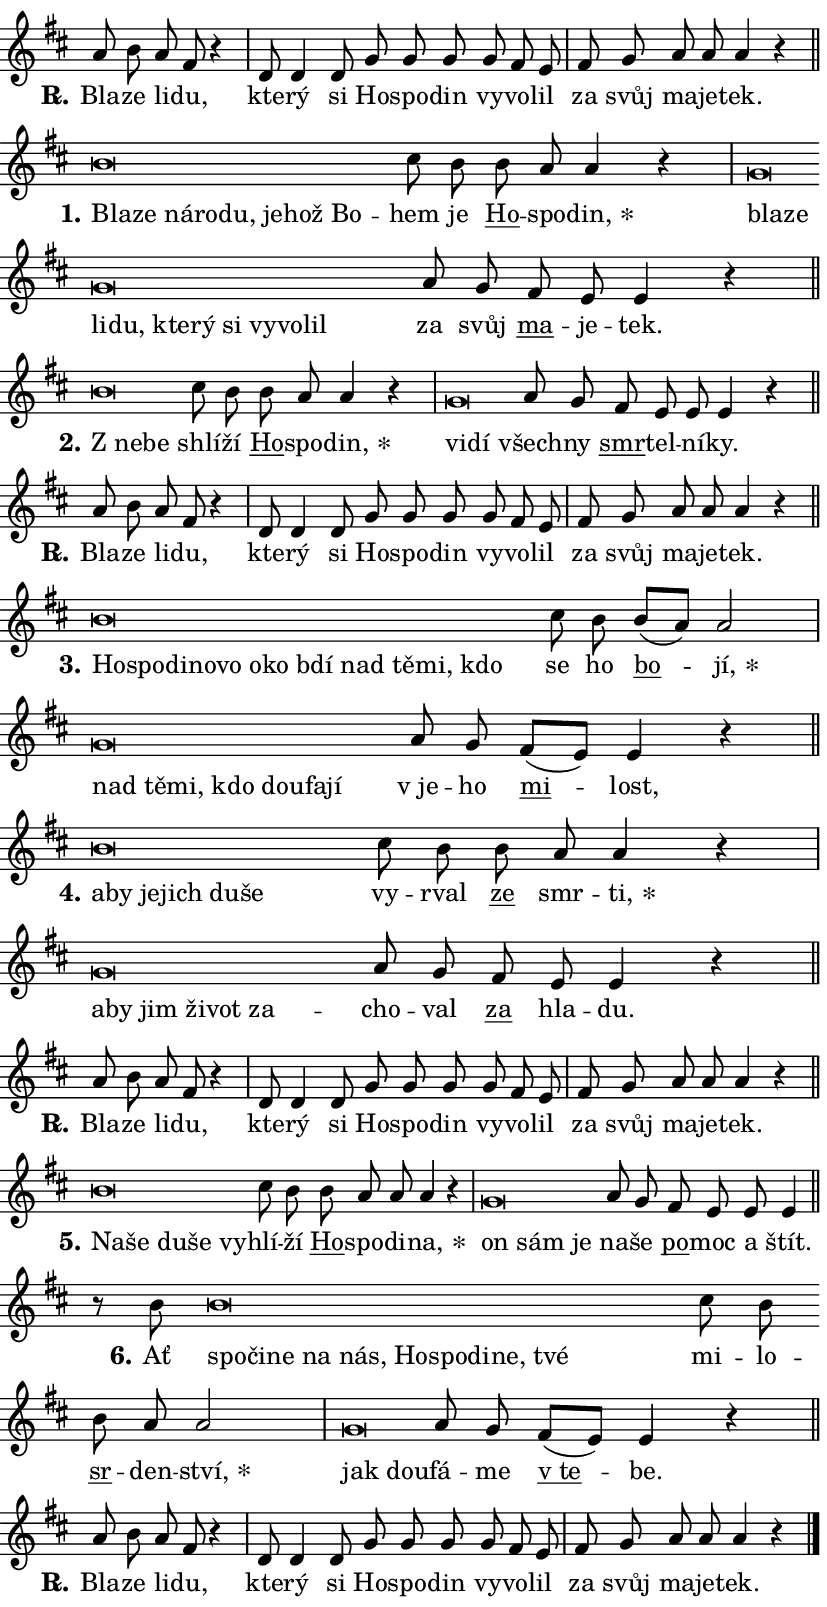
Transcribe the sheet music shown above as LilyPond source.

\version "2.24.0"
\header { tagline = "" }
\paper {
  indent = 0\cm
  top-margin = 0\cm
  right-margin = 0.13\cm % to fit lyric hyphens
  bottom-margin = 0\cm
  left-margin = 0\cm
  paper-width = 14\cm
  page-breaking = #ly:one-page-breaking
  system-system-spacing.basic-distance = #11
  score-system-spacing.basic-distance = #11
  ragged-last = ##f
}


%% Author: Thomas Morley
%% https://lists.gnu.org/archive/html/lilypond-user/2020-05/msg00002.html
#(define (line-position grob)
"Returns position of @var[grob} in current system:
   @code{'start}, if at first time-step
   @code{'end}, if at last time-step
   @code{'middle} otherwise
"
  (let* ((col (ly:item-get-column grob))
         (ln (ly:grob-object col 'left-neighbor))
         (rn (ly:grob-object col 'right-neighbor))
         (col-to-check-left (if (ly:grob? ln) ln col))
         (col-to-check-right (if (ly:grob? rn) rn col))
         (break-dir-left
           (and
             (ly:grob-property col-to-check-left 'non-musical #f)
             (ly:item-break-dir col-to-check-left)))
         (break-dir-right
           (and
             (ly:grob-property col-to-check-right 'non-musical #f)
             (ly:item-break-dir col-to-check-right))))
        (cond ((eqv? 1 break-dir-left) 'start)
              ((eqv? -1 break-dir-right) 'end)
              (else 'middle))))

#(define (tranparent-at-line-position vctor)
  (lambda (grob)
  "Relying on @code{line-position} select the relevant enry from @var{vctor}.
Used to determine transparency,"
    (case (line-position grob)
      ((end) (not (vector-ref vctor 0)))
      ((middle) (not (vector-ref vctor 1)))
      ((start) (not (vector-ref vctor 2))))))

noteHeadBreakVisibility =
#(define-music-function (break-visibility)(vector?)
"Makes @code{NoteHead}s transparent relying on @var{break-visibility}"
#{
  \override NoteHead.transparent =
    #(tranparent-at-line-position break-visibility)
#})

#(define delete-ledgers-for-transparent-note-heads
  (lambda (grob)
    "Reads whether a @code{NoteHead} is transparent.
If so this @code{NoteHead} is removed from @code{'note-heads} from
@var{grob}, which is supposed to be @code{LedgerLineSpanner}.
As a result ledgers are not printed for this @code{NoteHead}"
    (let* ((nhds-array (ly:grob-object grob 'note-heads))
           (nhds-list
             (if (ly:grob-array? nhds-array)
                 (ly:grob-array->list nhds-array)
                 '()))
           ;; Relies on the transparent-property being done before
           ;; Staff.LedgerLineSpanner.after-line-breaking is executed.
           ;; This is fragile ...
           (to-keep
             (remove
               (lambda (nhd)
                 (ly:grob-property nhd 'transparent #f))
               nhds-list)))
      ;; TODO find a better method to iterate over grob-arrays, similiar
      ;; to filter/remove etc for lists
      ;; For now rebuilt from scratch
      (set! (ly:grob-object grob 'note-heads)  '())
      (for-each
        (lambda (nhd)
          (ly:pointer-group-interface::add-grob grob 'note-heads nhd))
        to-keep))))

squashNotes = {
  \override NoteHead.X-extent = #'(-0.2 . 0.2)
  \override NoteHead.Y-extent = #'(-0.75 . 0)
  \override NoteHead.stencil =
    #(lambda (grob)
       (let ((pos (ly:grob-property grob 'staff-position)))
         (begin
           (if (< pos -7) (display "ERROR: Lower brevis then expected\n") (display ""))
           (if (<= pos -6) ly:text-interface::print ly:note-head::print))))
}
unSquashNotes = {
  \revert NoteHead.X-extent
  \revert NoteHead.Y-extent
  \revert NoteHead.stencil
}

hideNotes = \noteHeadBreakVisibility #begin-of-line-visible
unHideNotes = \noteHeadBreakVisibility #all-visible

% work-around for resetting accidentals
% https://lilypond.org/doc/v2.23/Documentation/notation/displaying-rhythms#unmetered-music
cadenzaMeasure = {
  \cadenzaOff
  \partial 1024 s1024
  \cadenzaOn
}

#(define-markup-command (accent layout props text) (markup?)
  "Underline accented syllable"
  (interpret-markup layout props
    #{\markup \override #'(offset . 4.3) \underline { #text }#}))

responsum = \markup \concat {
  "R" \hspace #-1.05 \path #0.1 #'((moveto 0 0.07) (lineto 0.9 0.8)) \hspace #0.05 "."
}

spaceSize = #0.6828661417322834 % exact space size for TeX Gyre Schola

\layout {
  \context {
    \Staff
    \remove "Time_signature_engraver"
    \override LedgerLineSpanner.after-line-breaking = #delete-ledgers-for-transparent-note-heads
  }
  \context {
    \Lyrics {
      \override LyricSpace.minimum-distance = \spaceSize
      \override LyricText.font-name = #"TeX Gyre Schola"
      \override LyricText.font-size = 1
      \override StanzaNumber.font-name = #"TeX Gyre Schola Bold"
      \override StanzaNumber.font-size = 1
    }
  }
  \context {
    \Score 
    \override NoteHead.text =
      #(lambda (grob) 
        (let ((pos (ly:grob-property grob 'staff-position)))
          #{\markup {
            \combine
              \halign #-0.55 \raise #(if (= pos -6) 0 0.5) \override #'(thickness . 2) \draw-line #'(3.2 . 0)
              \musicglyph "noteheads.sM1"
          }#}))
  }
}

% magnetic-lyrics.ily
%
%   written by
%     Jean Abou Samra <jean@abou-samra.fr>
%     Werner Lemberg <wl@gnu.org>
%
%   adapted by
%     Jiri Hon <jiri.hon@gmail.com>
%
% Version 2022-Apr-15

% https://www.mail-archive.com/lilypond-user@gnu.org/msg149350.html

#(define (Left_hyphen_pointer_engraver context)
   "Collect syllable-hyphen-syllable occurrences in lyrics and store
them in properties.  This engraver only looks to the left.  For
example, if the lyrics input is @code{foo -- bar}, it does the
following.

@itemize @bullet
@item
Set the @code{text} property of the @code{LyricHyphen} grob between
@q{foo} and @q{bar} to @code{foo}.

@item
Set the @code{left-hyphen} property of the @code{LyricText} grob with
text @q{foo} to the @code{LyricHyphen} grob between @q{foo} and
@q{bar}.
@end itemize

Use this auxiliary engraver in combination with the
@code{lyric-@/text::@/apply-@/magnetic-@/offset!} hook."
   (let ((hyphen #f)
         (text #f))
     (make-engraver
      (acknowledgers
       ((lyric-syllable-interface engraver grob source-engraver)
        (set! text grob)))
      (end-acknowledgers
       ((lyric-hyphen-interface engraver grob source-engraver)
        ;(when (not (grob::has-interface grob 'lyric-space-interface))
          (set! hyphen grob)));)
      ((stop-translation-timestep engraver)
       (when (and text hyphen)
         (ly:grob-set-object! text 'left-hyphen hyphen))
       (set! text #f)
       (set! hyphen #f)))))

#(define (lyric-text::apply-magnetic-offset! grob)
   "If the space between two syllables is less than the value in
property @code{LyricText@/.details@/.squash-threshold}, move the right
syllable to the left so that it gets concatenated with the left
syllable.

Use this function as a hook for
@code{LyricText@/.after-@/line-@/breaking} if the
@code{Left_@/hyphen_@/pointer_@/engraver} is active."
   (let ((hyphen (ly:grob-object grob 'left-hyphen #f)))
     (when hyphen
       (let ((left-text (ly:spanner-bound hyphen LEFT)))
         (when (grob::has-interface left-text 'lyric-syllable-interface)
           (let* ((common (ly:grob-common-refpoint grob left-text X))
                  (this-x-ext (ly:grob-extent grob common X))
                  (left-x-ext
                   (begin
                     ;; Trigger magnetism for left-text.
                     (ly:grob-property left-text 'after-line-breaking)
                     (ly:grob-extent left-text common X)))
                  ;; `delta` is the gap width between two syllables.
                  (delta (- (interval-start this-x-ext)
                            (interval-end left-x-ext)))
                  (details (ly:grob-property grob 'details))
                  (threshold (assoc-get 'squash-threshold details 0.2)))
             (when (< delta threshold)
               (let* (;; We have to manipulate the input text so that
                      ;; ligatures crossing syllable boundaries are not
                      ;; disabled.  For languages based on the Latin
                      ;; script this is essentially a beautification.
                      ;; However, for non-Western scripts it can be a
                      ;; necessity.
                      (lt (ly:grob-property left-text 'text))
                      (rt (ly:grob-property grob 'text))
                      (is-space (grob::has-interface hyphen 'lyric-space-interface))
                      (space (if is-space " " ""))
                      (extra-delta (if is-space spaceSize 0))
                      ;; Append new syllable.
                      (ltrt-space (if (and (string? lt) (string? rt))
                                (string-append lt space rt)
                                (make-concat-markup (list lt space rt))))
                      ;; Right-align `ltrt` to the right side.
                      (ltrt-space-markup (grob-interpret-markup
                               grob
                               (make-translate-markup
                                (cons (interval-length this-x-ext) 0)
                                (make-right-align-markup ltrt-space)))))
                 (begin
                   ;; Don't print `left-text`.
                   (ly:grob-set-property! left-text 'stencil #f)
                   ;; Set text and stencil (which holds all collected
                   ;; syllables so far) and shift it to the left.
                   (ly:grob-set-property! grob 'text ltrt-space)
                   (ly:grob-set-property! grob 'stencil ltrt-space-markup)
                   (ly:grob-translate-axis! grob (- (- delta extra-delta)) X))))))))))


#(define (lyric-hyphen::displace-bounds-first grob)
   ;; Make very sure this callback isn't triggered too early.
   (let ((left (ly:spanner-bound grob LEFT))
         (right (ly:spanner-bound grob RIGHT)))
     (ly:grob-property left 'after-line-breaking)
     (ly:grob-property right 'after-line-breaking)
     (ly:lyric-hyphen::print grob)))

squashThreshold = #0.4

\layout {
  \context {
    \Lyrics
    \consists #Left_hyphen_pointer_engraver
    \override LyricText.after-line-breaking =
      #lyric-text::apply-magnetic-offset!
    \override LyricHyphen.stencil = #lyric-hyphen::displace-bounds-first
    \override LyricText.details.squash-threshold = \squashThreshold
    \override LyricHyphen.minimum-distance = 0
    \override LyricHyphen.minimum-length = \squashThreshold
  }
}

squashText = \override LyricText.details.squash-threshold = 9999
unSquashText = \override LyricText.details.squash-threshold = \squashThreshold

leftText = \override LyricText.self-alignment-X = #LEFT
unLeftText = \revert LyricText.self-alignment-X

starOffset = #(lambda (grob) 
                (let ((x_offset (ly:self-alignment-interface::aligned-on-x-parent grob)))
                  (if (= x_offset 0) 0 (+ x_offset 1.2))))

star = #(define-music-function (syllable)(string?)
"Append star separator at the end of a syllable"
#{
  \once \override LyricText.X-offset = #starOffset
  \lyricmode { \markup {
    #syllable
    \override #'((font-name . "TeX Gyre Schola Bold")) \hspace #0.2 \lower #0.65 \larger "*"
  } }
#})

starAccent = #(define-music-function (syllable)(string?)
"Append star separator at the end of a syllable and make accent"
#{
  \once \override LyricText.X-offset = #starOffset
  \lyricmode { \markup {
    \accent #syllable
    \override #'((font-name . "TeX Gyre Schola Bold")) \hspace #0.2 \lower #0.65 \larger "*"
  } }
#})

breath = #(define-music-function (syllable)(string?)
"Append breathing indicator at the end of a syllable"
#{
  \lyricmode { \markup { #syllable "+" } }
#})

optionalBreath = #(define-music-function (syllable)(string?)
"Append optional breathing indicator at the end of a syllable"
#{
  \lyricmode { \markup { #syllable "(+)" } }
#})


\score {
    <<
        \new Voice = "melody" { \cadenzaOn \key d \major \relative { a'8 b a fis r4 \cadenzaMeasure \bar "|" d8 d4 d8 \bar "" g g g \bar "" g fis e \cadenzaMeasure \bar "|" fis g a a a4 r \cadenzaMeasure \bar "||" \break } }
        \new Lyrics \lyricsto "melody" { \lyricmode { \set stanza = \responsum
Bla -- ze li -- du, kte -- rý si Ho -- spo -- din vy -- vo -- lil za svůj ma -- je -- tek. } }
    >>
    \layout {}
}

\score {
    <<
        \new Voice = "melody" { \cadenzaOn \key d \major \relative { \squashNotes b'\breve*1/16 \hideNotes \breve*1/16 \bar "" \breve*1/16 \bar "" \breve*1/16 \bar "" \breve*1/16 \bar "" \breve*1/16 \bar "" \breve*1/16 \breve*1/16 \bar "" \unHideNotes \unSquashNotes cis8 b \bar "" b a a4 r \cadenzaMeasure \bar "|" \squashNotes g\breve*1/16 \hideNotes \breve*1/16 \bar "" \breve*1/16 \bar "" \breve*1/16 \bar "" \breve*1/16 \bar "" \breve*1/16 \bar "" \breve*1/16 \bar "" \breve*1/16 \bar "" \breve*1/16 \breve*1/16 \bar "" \unHideNotes \unSquashNotes a8 g \bar "" fis e e4 r \cadenzaMeasure \bar "||" \break } }
        \new Lyrics \lyricsto "melody" { \lyricmode { \set stanza = "1."
\leftText Bla -- \squashText ze ná -- ro -- du, je -- hož Bo -- \unLeftText \unSquashText hem je \markup \accent Ho -- spo -- \star din, \leftText bla -- \squashText ze li -- du, kte -- rý si vy -- vo -- lil \unLeftText \unSquashText za svůj \markup \accent ma -- je -- tek. } }
    >>
    \layout {}
}

\score {
    <<
        \new Voice = "melody" { \cadenzaOn \key d \major \relative { \squashNotes b'\breve*1/16 \hideNotes \breve*1/16 \bar "" \unHideNotes \unSquashNotes cis8 b \bar "" b a a4 r \cadenzaMeasure \bar "|" \squashNotes g\breve*1/16 \hideNotes \breve*1/16 \bar "" \unHideNotes \unSquashNotes a8 g \bar "" fis e e e4 r \cadenzaMeasure \bar "||" \break } }
        \new Lyrics \lyricsto "melody" { \lyricmode { \set stanza = "2."
\leftText "Z ne" -- \squashText be \unLeftText \unSquashText shlí -- ží \markup \accent Ho -- spo -- \star din, \leftText vi -- \squashText dí \unLeftText \unSquashText všech -- ny \markup \accent smr -- tel -- ní -- ky. } }
    >>
    \layout {}
}

\score {
    <<
        \new Voice = "melody" { \cadenzaOn \key d \major \relative { a'8 b a fis r4 \cadenzaMeasure \bar "|" d8 d4 d8 \bar "" g g g \bar "" g fis e \cadenzaMeasure \bar "|" fis g a a a4 r \cadenzaMeasure \bar "||" \break } }
        \new Lyrics \lyricsto "melody" { \lyricmode { \set stanza = \responsum
Bla -- ze li -- du, kte -- rý si Ho -- spo -- din vy -- vo -- lil za svůj ma -- je -- tek. } }
    >>
    \layout {}
}

\score {
    <<
        \new Voice = "melody" { \cadenzaOn \key d \major \relative { \squashNotes b'\breve*1/16 \hideNotes \breve*1/16 \bar "" \breve*1/16 \bar "" \breve*1/16 \bar "" \breve*1/16 \bar "" \breve*1/16 \bar "" \breve*1/16 \bar "" \breve*1/16 \bar "" \breve*1/16 \bar "" \breve*1/16 \bar "" \breve*1/16 \breve*1/16 \bar "" \unHideNotes \unSquashNotes cis8 b \bar "" b[( a)] a2 \cadenzaMeasure \bar "|" \squashNotes g\breve*1/16 \hideNotes \breve*1/16 \bar "" \breve*1/16 \bar "" \breve*1/16 \bar "" \breve*1/16 \bar "" \breve*1/16 \breve*1/16 \bar "" \unHideNotes \unSquashNotes a8 g \bar "" fis[( e)] e4 r \cadenzaMeasure \bar "||" \break } }
        \new Lyrics \lyricsto "melody" { \lyricmode { \set stanza = "3."
\leftText Ho -- \squashText spo -- di -- no -- vo o -- ko bdí nad tě -- mi, kdo \unLeftText \unSquashText se ho \markup \accent bo -- \star jí, \leftText nad \squashText tě -- mi, kdo dou -- fa -- jí \unLeftText \unSquashText "v je" -- ho \markup \accent mi -- lost, } }
    >>
    \layout {}
}

\score {
    <<
        \new Voice = "melody" { \cadenzaOn \key d \major \relative { \squashNotes b'\breve*1/16 \hideNotes \breve*1/16 \bar "" \breve*1/16 \bar "" \breve*1/16 \bar "" \breve*1/16 \breve*1/16 \bar "" \unHideNotes \unSquashNotes cis8 b \bar "" b a a4 r \cadenzaMeasure \bar "|" \squashNotes g\breve*1/16 \hideNotes \breve*1/16 \bar "" \breve*1/16 \bar "" \breve*1/16 \bar "" \breve*1/16 \breve*1/16 \bar "" \unHideNotes \unSquashNotes a8 g \bar "" fis e e4 r \cadenzaMeasure \bar "||" \break } }
        \new Lyrics \lyricsto "melody" { \lyricmode { \set stanza = "4."
\leftText a -- \squashText by je -- jich du -- še \unLeftText \unSquashText vy -- rval \markup \accent ze smr -- \star ti, \leftText a -- \squashText by jim ži -- vot za -- \unLeftText \unSquashText cho -- val \markup \accent za hla -- du. } }
    >>
    \layout {}
}

\score {
    <<
        \new Voice = "melody" { \cadenzaOn \key d \major \relative { a'8 b a fis r4 \cadenzaMeasure \bar "|" d8 d4 d8 \bar "" g g g \bar "" g fis e \cadenzaMeasure \bar "|" fis g a a a4 r \cadenzaMeasure \bar "||" \break } }
        \new Lyrics \lyricsto "melody" { \lyricmode { \set stanza = \responsum
Bla -- ze li -- du, kte -- rý si Ho -- spo -- din vy -- vo -- lil za svůj ma -- je -- tek. } }
    >>
    \layout {}
}

\score {
    <<
        \new Voice = "melody" { \cadenzaOn \key d \major \relative { \squashNotes b'\breve*1/16 \hideNotes \breve*1/16 \bar "" \breve*1/16 \bar "" \breve*1/16 \breve*1/16 \bar "" \unHideNotes \unSquashNotes cis8 b \bar "" b a a a4 r \cadenzaMeasure \bar "|" \squashNotes g\breve*1/16 \hideNotes \breve*1/16 \breve*1/16 \bar "" \unHideNotes \unSquashNotes a8 g \bar "" fis e e e4 \cadenzaMeasure \bar "||" \break } }
        \new Lyrics \lyricsto "melody" { \lyricmode { \set stanza = "5."
\leftText Na -- \squashText še du -- še vy -- \unLeftText \unSquashText hlí -- ží \markup \accent Ho -- spo -- di -- \star na, \leftText on \squashText sám je \unLeftText \unSquashText na -- še \markup \accent po -- moc a štít. } }
    >>
    \layout {}
}

\score {
    <<
        \new Voice = "melody" { \cadenzaOn \key d \major \relative { r8 b'8 \squashNotes b\breve*1/16 \hideNotes \breve*1/16 \bar "" \breve*1/16 \bar "" \breve*1/16 \bar "" \breve*1/16 \bar "" \breve*1/16 \bar "" \breve*1/16 \bar "" \breve*1/16 \bar "" \breve*1/16 \breve*1/16 \bar "" \unHideNotes \unSquashNotes cis8 b \bar "" b a a2 \cadenzaMeasure \bar "|" \squashNotes g\breve*1/16 \hideNotes \breve*1/16 \bar "" \unHideNotes \unSquashNotes a8 g \bar "" fis[( e)] e4 r \cadenzaMeasure \bar "||" \break } }
        \new Lyrics \lyricsto "melody" { \lyricmode { \set stanza = "6."
Ať \leftText spo -- \squashText či -- ne na nás, Ho -- spo -- di -- ne, tvé \unLeftText \unSquashText mi -- lo -- \markup \accent sr -- den -- \star ství, \leftText jak \squashText dou -- \unLeftText \unSquashText fá -- me \markup \accent "v te" -- be. } }
    >>
    \layout {}
}

\score {
    <<
        \new Voice = "melody" { \cadenzaOn \key d \major \relative { a'8 b a fis r4 \cadenzaMeasure \bar "|" d8 d4 d8 \bar "" g g g \bar "" g fis e \cadenzaMeasure \bar "|" fis g a a a4 r \cadenzaMeasure \bar "||" \break } \bar "|." }
        \new Lyrics \lyricsto "melody" { \lyricmode { \set stanza = \responsum
Bla -- ze li -- du, kte -- rý si Ho -- spo -- din vy -- vo -- lil za svůj ma -- je -- tek. } }
    >>
    \layout {}
}
